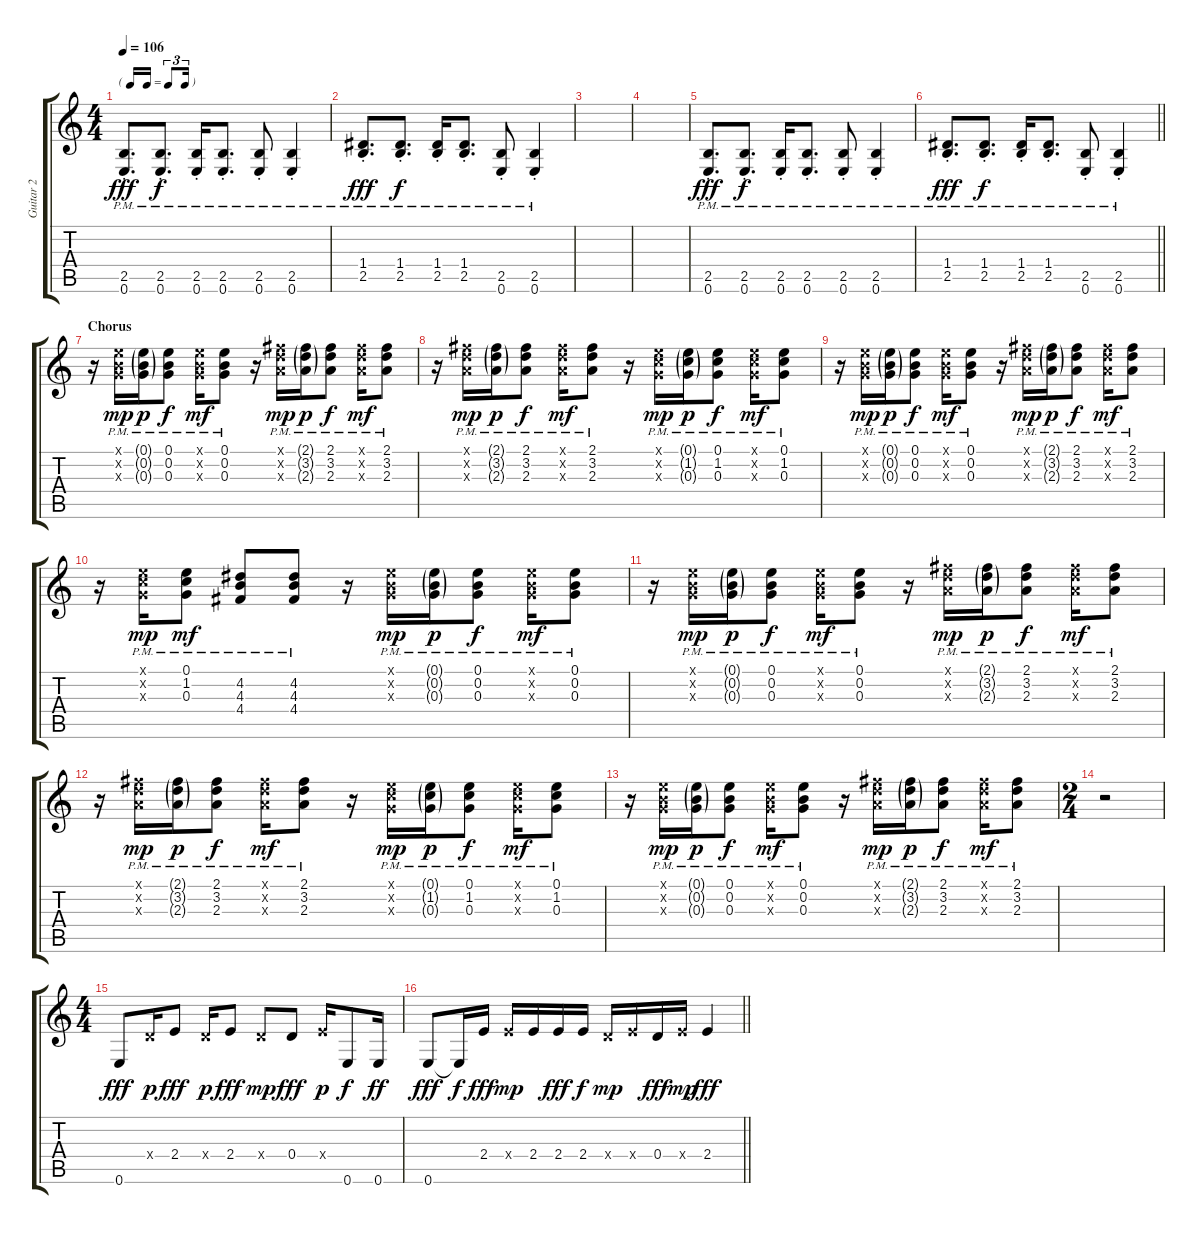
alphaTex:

\track ("Guitar 2" "Guitar 2") {instrument electricguitarjazz}
\staff {score tabs}
\tuning (E4 B3 G3 D3 A2 E2) {hide}
\ts (4 4)
\tf triplet16th
\tempo 106
\clef g2
\ks c
(2.5{pm st} 0.6{pm st}).8{d dy fff} (2.5{pm st} 0.6{pm st}).8{d dy f} (2.5{pm st} 0.6{pm st}).16 (2.5{pm st} 0.6{pm st}).8{d} (2.5{pm st} 0.6{pm st}).8 (2.5{pm st} 0.6{pm st}).4 |
(1.4{pm} 2.5{pm st}).8{d dy fff} (1.4{pm} 2.5{pm st}).8{d dy f} (1.4{pm} 2.5{pm st}).16 (1.4{pm} 2.5{pm st}).8{d} (2.5{pm st} 0.6{pm st}).8 (2.5{pm st} 0.6{pm st}).4 |
|
|
(2.5{pm st} 0.6{pm st}).8{d dy fff} (2.5{pm st} 0.6{pm st}).8{d dy f} (2.5{pm st} 0.6{pm st}).16 (2.5{pm st} 0.6{pm st}).8{d} (2.5{pm st} 0.6{pm st}).8 (2.5{pm st} 0.6{pm st}).4 |
\barLineRight lightlight
(1.4{pm} 2.5{pm st}).8{d dy fff} (1.4{pm} 2.5{pm st}).8{d dy f} (1.4{pm} 2.5{pm st}).16 (1.4{pm} 2.5{pm st}).8{d} (2.5{pm st} 0.6{pm st}).8 (2.5{pm st} 0.6{pm st}).4 |
\section ("" "Chorus")
r.16 (0.1{pm x} 0.2{pm x} 0.3{pm x}).16{dy mp} (0.1{g pm} 0.2{g pm} 0.3{g pm}).16{dy p} (0.1{pm} 0.2{pm} 0.3{pm}).8{dy f} (0.1{pm x} 0.2{pm x} 0.3{pm x}).16{dy mf} (0.1{pm} 0.2{pm} 0.3{pm}).8 r.16 (2.1{pm x} 3.2{pm x} 2.3{pm x}).16{dy mp} (2.1{g pm} 3.2{g pm} 2.3{g pm}).16{dy p} (2.1{pm} 3.2{pm} 2.3{pm}).8{dy f} (2.1{pm x} 3.2{pm x} 2.3{pm x}).16{dy mf} (2.1{pm} 3.2{pm} 2.3{pm}).8 |
r.16 (2.1{pm x} 3.2{pm x} 2.3{pm x}).16{dy mp} (2.1{g pm} 3.2{g pm} 2.3{g pm}).16{dy p} (2.1{pm} 3.2{pm} 2.3{pm}).8{dy f} (2.1{pm x} 3.2{pm x} 2.3{pm x}).16{dy mf} (2.1{pm} 3.2{pm} 2.3{pm}).8 r.16 (0.1{pm x} 1.2{pm x} 0.3{pm x}).16{dy mp} (0.1{g pm} 1.2{g pm} 0.3{g pm}).16{dy p} (0.1{pm} 1.2{pm} 0.3{pm}).8{dy f} (0.1{pm x} 1.2{pm x} 0.3{pm x}).16{dy mf} (0.1{pm} 1.2{pm} 0.3{pm}).8 |
r.16 (0.1{pm x} 0.2{pm x} 0.3{pm x}).16{dy mp} (0.1{g pm} 0.2{g pm} 0.3{g pm}).16{dy p} (0.1{pm} 0.2{pm} 0.3{pm}).8{dy f} (0.1{pm x} 0.2{pm x} 0.3{pm x}).16{dy mf} (0.1{pm} 0.2{pm} 0.3{pm}).8 r.16 (2.1{pm x} 3.2{pm x} 2.3{pm x}).16{dy mp} (2.1{g pm} 3.2{g pm} 2.3{g pm}).16{dy p} (2.1{pm} 3.2{pm} 2.3{pm}).8{dy f} (2.1{pm x} 3.2{pm x} 2.3{pm x}).16{dy mf} (2.1{pm} 3.2{pm} 2.3{pm}).8 |
r.16 (0.1{pm x} 1.2{pm x} 0.3{pm x}).16{dy mp} (0.1{pm} 1.2{pm} 0.3{pm}).8{dy mf} (4.2{pm} 4.3{pm} 4.4{pm}).8 (4.2{pm} 4.3{pm} 4.4{pm}).8 r.16 (0.1{pm x} 0.2{pm x} 0.3{pm x}).16{dy mp} (0.1{g pm} 0.2{g pm} 0.3{g pm}).16{dy p} (0.1{pm} 0.2{pm} 0.3{pm}).8{dy f} (0.1{pm x} 0.2{pm x} 0.3{pm x}).16{dy mf} (0.1{pm} 0.2{pm} 0.3{pm}).8 |
r.16 (0.1{pm x} 0.2{pm x} 0.3{pm x}).16{dy mp} (0.1{g pm} 0.2{g pm} 0.3{g pm}).16{dy p} (0.1{pm} 0.2{pm} 0.3{pm}).8{dy f} (0.1{pm x} 0.2{pm x} 0.3{pm x}).16{dy mf} (0.1{pm} 0.2{pm} 0.3{pm}).8 r.16 (2.1{pm x} 3.2{pm x} 2.3{pm x}).16{dy mp} (2.1{g pm} 3.2{g pm} 2.3{g pm}).16{dy p} (2.1{pm} 3.2{pm} 2.3{pm}).8{dy f} (2.1{pm x} 3.2{pm x} 2.3{pm x}).16{dy mf} (2.1{pm} 3.2{pm} 2.3{pm}).8 |
r.16 (2.1{pm x} 3.2{pm x} 2.3{pm x}).16{dy mp} (2.1{g pm} 3.2{g pm} 2.3{g pm}).16{dy p} (2.1{pm} 3.2{pm} 2.3{pm}).8{dy f} (2.1{pm x} 3.2{pm x} 2.3{pm x}).16{dy mf} (2.1{pm} 3.2{pm} 2.3{pm}).8 r.16 (0.1{pm x} 1.2{pm x} 0.3{pm x}).16{dy mp} (0.1{g pm} 1.2{g pm} 0.3{g pm}).16{dy p} (0.1{pm} 1.2{pm} 0.3{pm}).8{dy f} (0.1{pm x} 1.2{pm x} 0.3{pm x}).16{dy mf} (0.1{pm} 1.2{pm} 0.3{pm}).8 |
r.16 (0.1{pm x} 0.2{pm x} 0.3{pm x}).16{dy mp} (0.1{g pm} 0.2{g pm} 0.3{g pm}).16{dy p} (0.1{pm} 0.2{pm} 0.3{pm}).8{dy f} (0.1{pm x} 0.2{pm x} 0.3{pm x}).16{dy mf} (0.1{pm} 0.2{pm} 0.3{pm}).8 r.16 (2.1{pm x} 3.2{pm x} 2.3{pm x}).16{dy mp} (2.1{g pm} 3.2{g pm} 2.3{g pm}).16{dy p} (2.1{pm} 3.2{pm} 2.3{pm}).8{dy f} (2.1{pm x} 3.2{pm x} 2.3{pm x}).16{dy mf} (2.1{pm} 3.2{pm} 2.3{pm}).8 |
\ts (2 4)
r.2 |
\ts (4 4)
0.6.8{dy fff} 0.4{x}.16{dy p} 2.4.8{dy fff} 0.4{x}.16{dy p} 2.4.8{dy fff} 0.4{x}.8{dy mp} 0.4.8{dy fff} 2.4{x}.16{dy p} 0.6.8{dy f} 0.6.16{dy ff} |
\barLineRight lightlight
0.6.8{dy fff} 0.6{t}.16{dy f} 2.4.16{dy fff} 2.4{x}.16{dy mp} 2.4.16 2.4.16{dy fff} 2.4.16{dy f} 0.4{x}.16{dy mp} 2.4{x}.16 0.4.16{dy fff} 2.4{x}.16{dy mp} 2.4.4{dy fff}
